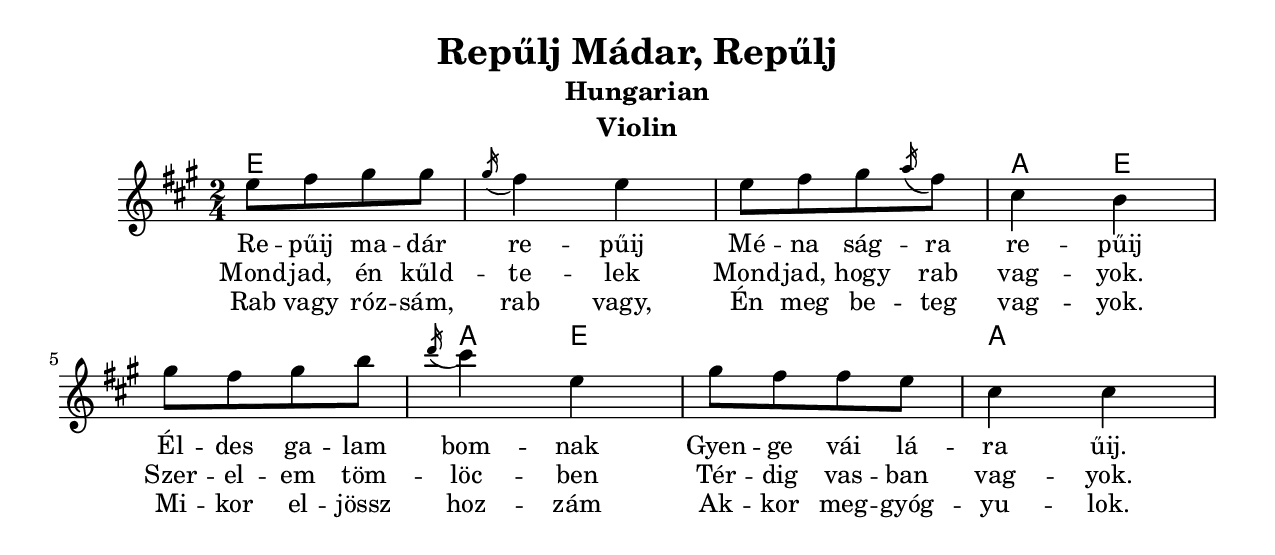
\version "2.18.0"
\include "english.ly"
\paper{
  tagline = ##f
  print-all-headers = ##t
  #(set-paper-size "letter")
}
date = #(strftime "%d-%m-%Y" (localtime (current-time)))

%\markup{ \italic{ " Updated " \date  }  }

%\markup{ Got something to say? }

%#################################### Melody ########################
melody = \transpose a e \relative c''' {
  \clef treble
  \key d \major
  \time 2/4

  %\partial 16*3 a16 d f   %lead in notes
  a8 [b cs cs]
  \acciaccatura cs16 b4 a
  a8 [b cs \acciaccatura d16  b8 ]
  fs4  e

  cs'8 [b cs  e8]
  \acciaccatura g16 fs4 a,
  cs8 [b b a]
  fs4 fs|
}
%################################# Lyrics #####################
\addlyrics
{
  Re -- pűij ma -- dár re -- pűij
  Mé -- na ság -- ra re -- pűij
  Él -- des ga -- lam bom --  nak
  Gyen --  ge vái lá -- ra űij.
}
\addlyrics{
  Mond -- jad, én kűld --  te -- lek
  Mond -- jad, hogy rab vag -- yok.
  Szer -- el -- em töm --  löc -- ben
  Tér -- dig vas -- ban vag -- yok.
}
\addlyrics{
  Rab vagy róz -- sám, rab vagy,
  Én meg be -- teg vag -- yok.
  Mi -- kor el -- jössz hoz -- zám
  Ak -- kor meg -- gyóg -- yu -- lok.
}
%################################# Chords #######################
%harmonies = \transpose a e \chordmode {
harmonies = \chordmode {
  e2*3
  a4 e4*3
  a4 e4*3
  a2
  %{
    old chords
  a2
  e4
  a4*3
  d4
  a4
  cs2
  a4
  fs:m
  a4
  e4:7
  fs4:m
  a4
  %}
}

\score {
  <<
    \new ChordNames {
      \set chordChanges = ##f
      \harmonies
    }
    \new Staff
    \melody
  >>
  \header{
    title= "Repűlj Mádar, Repűlj"
    subtitle="Hungarian"
    composer= ""
    instrument = "Violin"
    arranger= ""
  }
  \layout{indent = 1.0\cm}
  \midi {
    \tempo 4 = 120

    % \midi { }
  }
}
%{
% more verses:
\markup{}
\markup {
  \fill-line {
    \hspace #0.1 % distance from left margin
    \column {
      \line { "1."
        \column {
          ""
        }
      }
      \hspace #0.2 % vertical distance between verses
      \line { "2."
        \column {
         ""
        }
      }
    }
    \hspace #0.1  % horiz. distance between columns
    \column {
      \line { "3."
        \column {
          ""
        }
      }
      \hspace #0.2 % distance between verses
      \line { "4."
        \column {
         ""
        }
      }
    }
    \hspace #0.1 % distance to right margin
  }
}

%}
